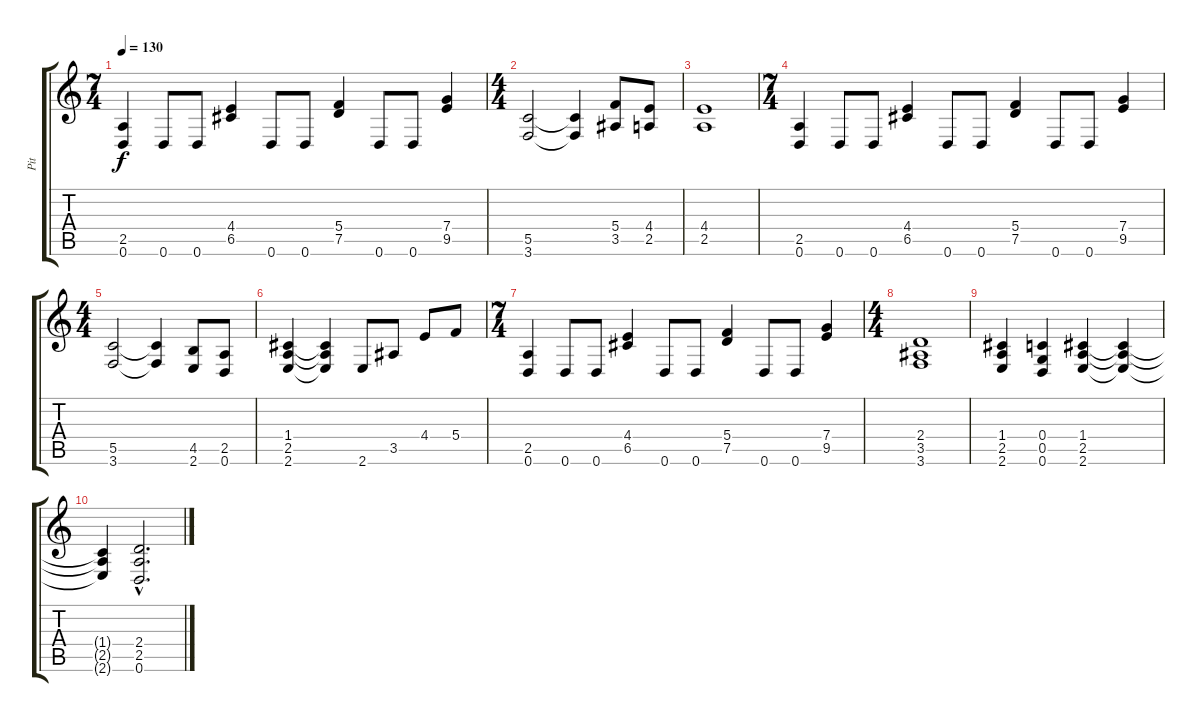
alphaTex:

\track ("Pit" "Pit") {instrument distortionguitar}
\staff {score tabs}
\tuning (D4 A3 F3 C3 G2 D2) {hide}
\ts (7 4)
\tempo 130
\clef g2
\ks c
(2.5 0.6).4{txt " " dy f} 0.6.8 0.6.8 (4.4 6.5).4 0.6.8 0.6.8 (5.4 7.5).4 0.6.8 0.6.8 (7.4 9.5).4 |
\ts (4 4)
(5.5 3.6).2 (5.5{t} 3.6{t}).4 (5.4 3.5).8 (4.4 2.5).8 |
(4.4 2.5).1 |
\ts (7 4)
(2.5 0.6).4{txt " "} 0.6.8 0.6.8 (4.4 6.5).4 0.6.8 0.6.8 (5.4 7.5).4 0.6.8 0.6.8 (7.4 9.5).4 |
\ts (4 4)
(5.5 3.6).2 (5.5{t} 3.6{t}).4 (4.5 2.6).8 (2.5 0.6).8 |
(1.4 2.5 2.6).4 (1.4{t} 2.5{t} 2.6{t}).4 2.6.8 3.5.8 4.4.8 5.4.8 |
\ts (7 4)
(2.5 0.6).4{txt " "} 0.6.8 0.6.8 (4.4 6.5).4 0.6.8 0.6.8 (5.4 7.5).4 0.6.8 0.6.8 (7.4 9.5).4 |
\ts (4 4)
(2.4 3.5 3.6).1 |
(1.4 2.5 2.6).4 (0.4 0.5 0.6).4 (1.4 2.5 2.6).4 (1.4{t} 2.5{t} 2.6{t}).4 |
(1.4{t} 2.5{t} 2.6{t}).4 (2.4{hac} 2.5{hac} 0.6{hac}).2{d}
